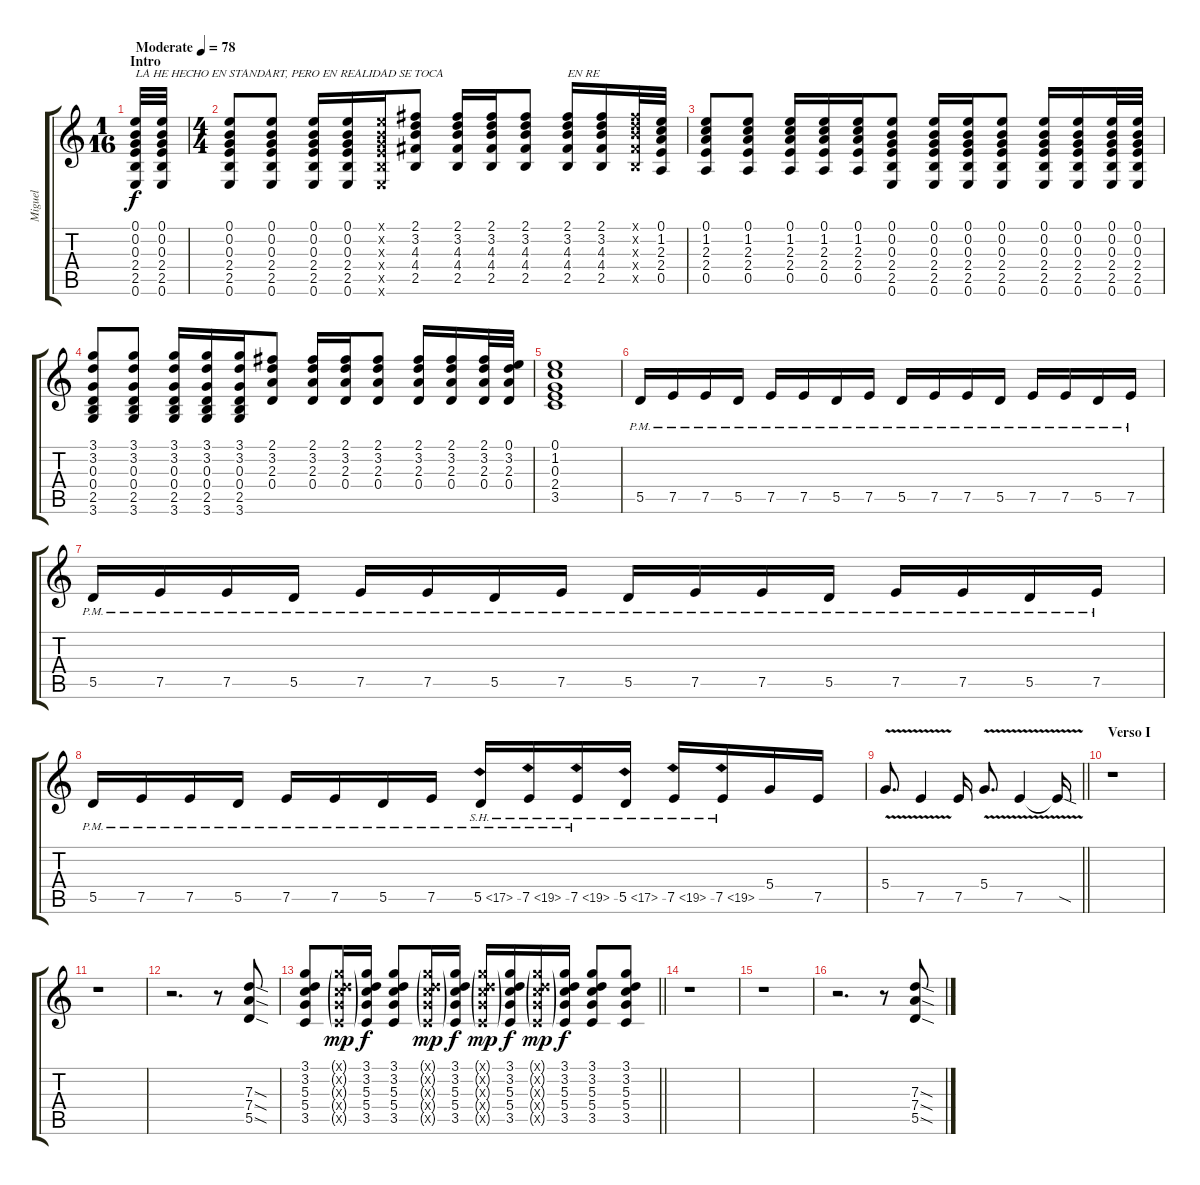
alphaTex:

\track ("Miguel" "Miguel") {instrument acousticguitarsteel}
\staff {score tabs}
\tuning (E4 B3 G3 D3 A2 E2) {hide}
\ts (1 16)
\section ("" "Intro")
\tempo (78 "Moderate")
\clef g2
\ks c
(0.1 0.2 0.3 2.4 2.5 0.6).32{txt "LA HE HECHO EN STANDART, PERO EN REALIDAD SE TOCA" dy f instrument acousticguitarsteel} (0.1 0.2 0.3 2.4 2.5 0.6).32 |
\ts (4 4)
(0.1 0.2 0.3 2.4 2.5 0.6).8 (0.1 0.2 0.3 2.4 2.5 0.6).8 (0.1 0.2 0.3 2.4 2.5 0.6).16 (0.1 0.2 0.3 2.4 2.5 0.6).16 (0.1{x} 0.2{x} 0.3{x} 2.4{x} 2.5{x} 0.6{x}).16 (2.1 3.2 4.3 4.4 2.5).8 (2.1 3.2 4.3 4.4 2.5).16 (2.1 3.2 4.3 4.4 2.5).16 (2.1 3.2 4.3 4.4 2.5).8 (2.1 3.2 4.3 4.4 2.5).16{txt "EN RE"} (2.1 3.2 4.3 4.4 2.5).16 (2.1{x} 3.2{x} 4.3{x} 4.4{x} 2.5{x}).32 (0.1 1.2 2.3 2.4 0.5).32 |
(0.1 1.2 2.3 2.4 0.5).8 (0.1 1.2 2.3 2.4 0.5).8 (0.1 1.2 2.3 2.4 0.5).16 (0.1 1.2 2.3 2.4 0.5).16 (0.1 1.2 2.3 2.4 0.5).16 (0.1 0.2 0.3 2.4 2.5 0.6).8 (0.1 0.2 0.3 2.4 2.5 0.6).16 (0.1 0.2 0.3 2.4 2.5 0.6).16 (0.1 0.2 0.3 2.4 2.5 0.6).8 (0.1 0.2 0.3 2.4 2.5 0.6).16 (0.1 0.2 0.3 2.4 2.5 0.6).16 (0.1 0.2 0.3 2.4 2.5 0.6).32 (0.1 0.2 0.3 2.4 2.5 0.6).32 |
(3.1 3.2 0.3 0.4 2.5 3.6).8 (3.1 3.2 0.3 0.4 2.5 3.6).8 (3.1 3.2 0.3 0.4 2.5 3.6).16 (3.1 3.2 0.3 0.4 2.5 3.6).16 (3.1 3.2 0.3 0.4 2.5 3.6).16 (2.1 3.2 2.3 0.4).8 (2.1 3.2 2.3 0.4).16 (2.1 3.2 2.3 0.4).16 (2.1 3.2 2.3 0.4).8 (2.1 3.2 2.3 0.4).16 (2.1 3.2 2.3 0.4).16 (2.1 3.2 2.3 0.4).32 (0.1 3.2 2.3 0.4).32 |
(0.1 1.2 0.3 2.4 3.5).1 |
5.5{pm}.16{instrument distortionguitar} 7.5{pm}.16 7.5{pm}.16 5.5{pm}.16 7.5{pm}.16 7.5{pm}.16 5.5{pm}.16 7.5{pm}.16 5.5{pm}.16 7.5{pm}.16 7.5{pm}.16 5.5{pm}.16 7.5{pm}.16 7.5{pm}.16 5.5{pm}.16 7.5{pm}.16 |
5.5{pm}.16 7.5{pm}.16 7.5{pm}.16 5.5{pm}.16 7.5{pm}.16 7.5{pm}.16 5.5{pm}.16 7.5{pm}.16 5.5{pm}.16 7.5{pm}.16 7.5{pm}.16 5.5{pm}.16 7.5{pm}.16 7.5{pm}.16 5.5{pm}.16 7.5{pm}.16 |
5.5{pm}.16 7.5{pm}.16 7.5{pm}.16 5.5{pm}.16 7.5{pm}.16 7.5{pm}.16 5.5{pm}.16 7.5{pm}.16 5.5{sh 12 pm}.16 7.5{sh 12 pm}.16 7.5{sh 12 pm}.16 5.5{sh 12}.16 7.5{sh 12}.16 7.5{sh 12}.16 5.4.16 7.5.16 |
\barLineRight lightlight
5.4{v}.8{d} 7.5{v}.4 7.5.16 5.4{v}.8{d} 7.5{v}.4 7.5{sod t}.16 |
\section ("" "Verso I")
r.1 |
r.1 |
r.2{d} r.8 (7.3{sod} 7.4{sod} 5.5{sod}).8 |
\barLineRight lightlight
(3.1 3.2 5.3 5.4 3.5).8 (3.1{g x} 3.2{g x} 5.3{g x} 5.4{g x} 3.5{g x}).16{dy mp} (3.1 3.2 5.3 5.4 3.5).16{dy f} (3.1 3.2 5.3 5.4 3.5).8 (3.1{g x} 3.2{g x} 5.3{g x} 5.4{g x} 3.5{g x}).16{dy mp} (3.1 3.2 5.3 5.4 3.5).16{dy f} (3.1{g x} 3.2{g x} 5.3{g x} 5.4{g x} 3.5{g x}).16{dy mp} (3.1 3.2 5.3 5.4 3.5).16{dy f} (3.1{g x} 3.2{g x} 5.3{g x} 5.4{g x} 3.5{g x}).16{dy mp} (3.1 3.2 5.3 5.4 3.5).16{dy f} (3.1 3.2 5.3 5.4 3.5).8 (3.1 3.2 5.3 5.4 3.5).8 |
r.1 |
r.1 |
r.2{d} r.8 (7.3{sod} 7.4{sod} 5.5{sod}).8
